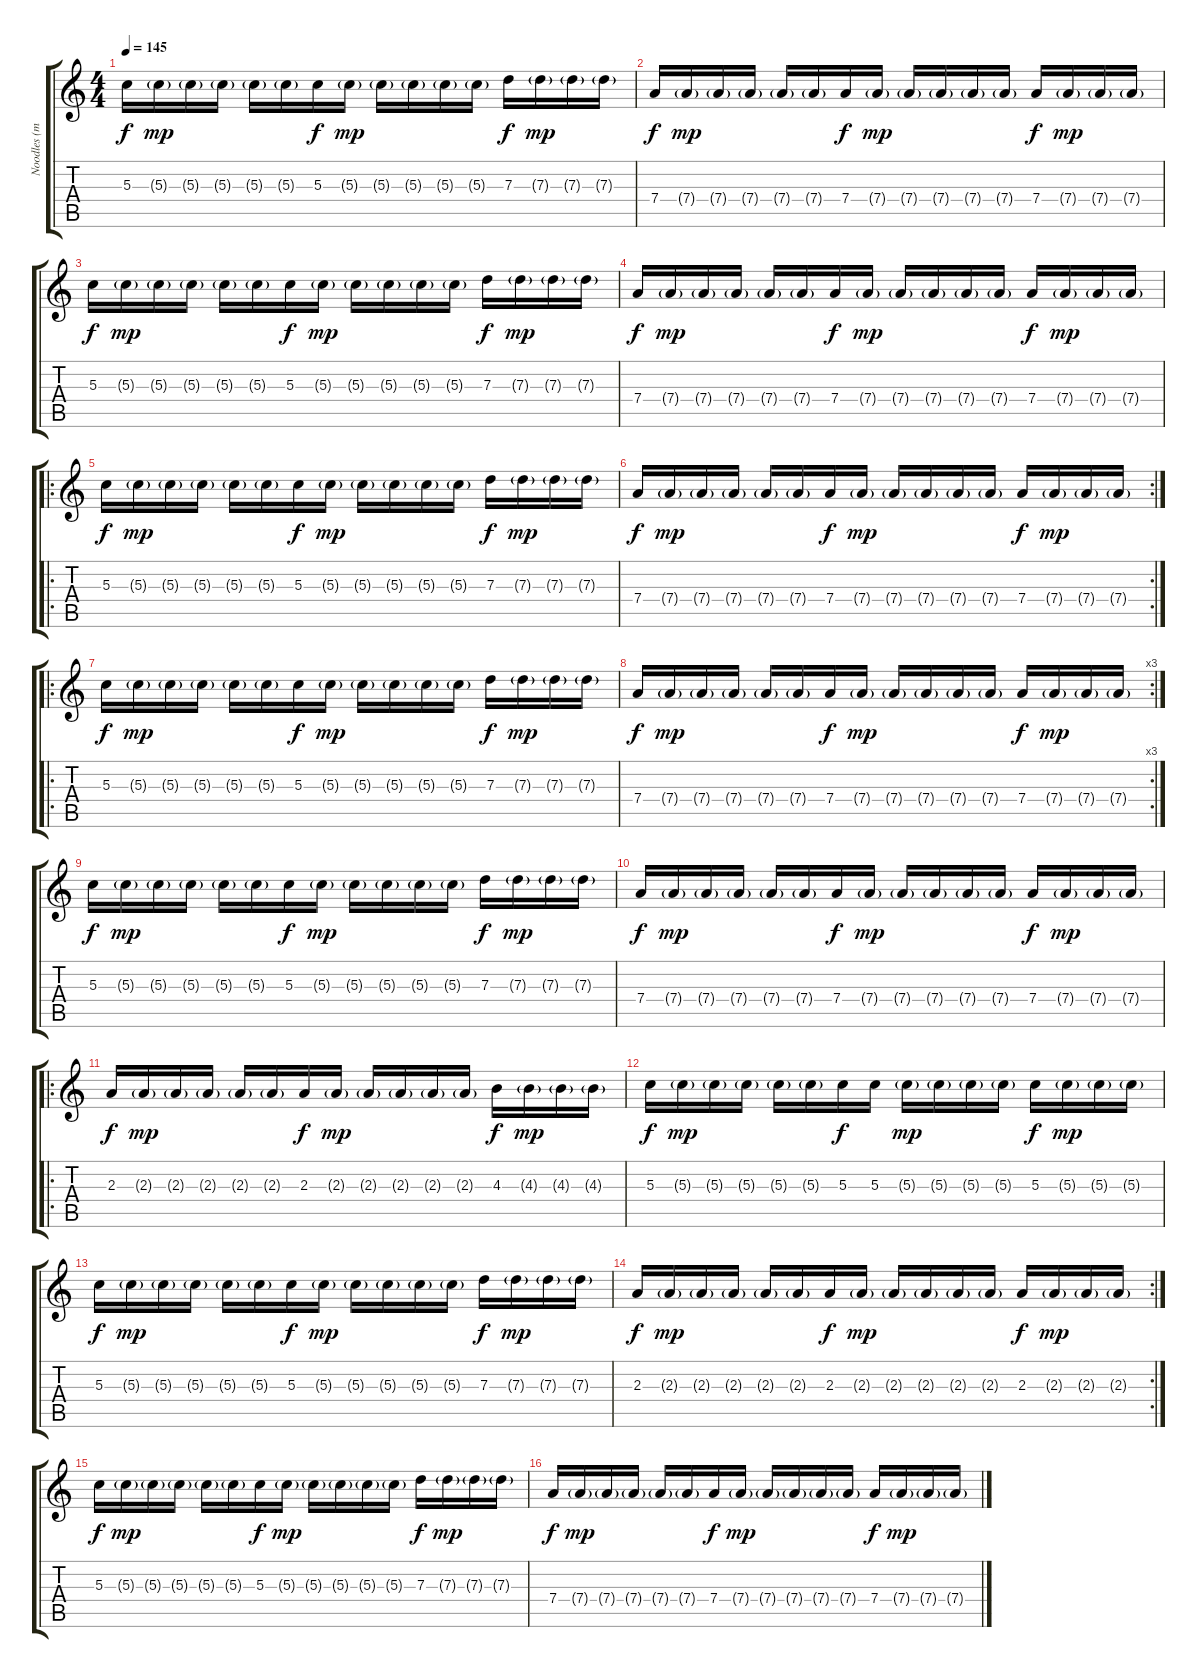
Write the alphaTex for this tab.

\track ("Noodles (muted guitar)" "Noodles (m") {instrument electricguitarmuted}
\staff {score tabs}
\tuning (E4 B3 G3 D3 A2 E2) {hide}
\ts (4 4)
\tempo 145
\clef g2
\ks c
5.3.16{dy f instrument electricguitarmuted} 5.3{g}.16{dy mp} 5.3{g}.16 5.3{g}.16 5.3{g}.16 5.3{g}.16 5.3.16{dy f} 5.3{g}.16{dy mp} 5.3{g}.16 5.3{g}.16 5.3{g}.16 5.3{g}.16 7.3.16{dy f} 7.3{g}.16{dy mp} 7.3{g}.16 7.3{g}.16 |
7.4.16{dy f} 7.4{g}.16{dy mp} 7.4{g}.16 7.4{g}.16 7.4{g}.16 7.4{g}.16 7.4.16{dy f} 7.4{g}.16{dy mp} 7.4{g}.16 7.4{g}.16 7.4{g}.16 7.4{g}.16 7.4.16{dy f} 7.4{g}.16{dy mp} 7.4{g}.16 7.4{g}.16 |
5.3.16{dy f} 5.3{g}.16{dy mp} 5.3{g}.16 5.3{g}.16 5.3{g}.16 5.3{g}.16 5.3.16{dy f} 5.3{g}.16{dy mp} 5.3{g}.16 5.3{g}.16 5.3{g}.16 5.3{g}.16 7.3.16{dy f} 7.3{g}.16{dy mp} 7.3{g}.16 7.3{g}.16 |
7.4.16{dy f} 7.4{g}.16{dy mp} 7.4{g}.16 7.4{g}.16 7.4{g}.16 7.4{g}.16 7.4.16{dy f} 7.4{g}.16{dy mp} 7.4{g}.16 7.4{g}.16 7.4{g}.16 7.4{g}.16 7.4.16{dy f} 7.4{g}.16{dy mp} 7.4{g}.16 7.4{g}.16 |
\ro
5.3.16{dy f} 5.3{g}.16{dy mp} 5.3{g}.16 5.3{g}.16 5.3{g}.16 5.3{g}.16 5.3.16{dy f} 5.3{g}.16{dy mp} 5.3{g}.16 5.3{g}.16 5.3{g}.16 5.3{g}.16 7.3.16{dy f} 7.3{g}.16{dy mp} 7.3{g}.16 7.3{g}.16 |
\rc 2
7.4.16{dy f} 7.4{g}.16{dy mp} 7.4{g}.16 7.4{g}.16 7.4{g}.16 7.4{g}.16 7.4.16{dy f} 7.4{g}.16{dy mp} 7.4{g}.16 7.4{g}.16 7.4{g}.16 7.4{g}.16 7.4.16{dy f} 7.4{g}.16{dy mp} 7.4{g}.16 7.4{g}.16 |
\ro
5.3.16{dy f} 5.3{g}.16{dy mp} 5.3{g}.16 5.3{g}.16 5.3{g}.16 5.3{g}.16 5.3.16{dy f} 5.3{g}.16{dy mp} 5.3{g}.16 5.3{g}.16 5.3{g}.16 5.3{g}.16 7.3.16{dy f} 7.3{g}.16{dy mp} 7.3{g}.16 7.3{g}.16 |
\rc 3
7.4.16{dy f} 7.4{g}.16{dy mp} 7.4{g}.16 7.4{g}.16 7.4{g}.16 7.4{g}.16 7.4.16{dy f} 7.4{g}.16{dy mp} 7.4{g}.16 7.4{g}.16 7.4{g}.16 7.4{g}.16 7.4.16{dy f} 7.4{g}.16{dy mp} 7.4{g}.16 7.4{g}.16 |
5.3.16{dy f} 5.3{g}.16{dy mp} 5.3{g}.16 5.3{g}.16 5.3{g}.16 5.3{g}.16 5.3.16{dy f} 5.3{g}.16{dy mp} 5.3{g}.16 5.3{g}.16 5.3{g}.16 5.3{g}.16 7.3.16{dy f} 7.3{g}.16{dy mp} 7.3{g}.16 7.3{g}.16 |
7.4.16{dy f} 7.4{g}.16{dy mp} 7.4{g}.16 7.4{g}.16 7.4{g}.16 7.4{g}.16 7.4.16{dy f} 7.4{g}.16{dy mp} 7.4{g}.16 7.4{g}.16 7.4{g}.16 7.4{g}.16 7.4.16{dy f} 7.4{g}.16{dy mp} 7.4{g}.16 7.4{g}.16 |
\ro
2.3.16{dy f} 2.3{g}.16{dy mp} 2.3{g}.16 2.3{g}.16 2.3{g}.16 2.3{g}.16 2.3.16{dy f} 2.3{g}.16{dy mp} 2.3{g}.16 2.3{g}.16 2.3{g}.16 2.3{g}.16 4.3.16{dy f} 4.3{g}.16{dy mp} 4.3{g}.16 4.3{g}.16 |
5.3.16{dy f} 5.3{g}.16{dy mp} 5.3{g}.16 5.3{g}.16 5.3{g}.16 5.3{g}.16 5.3.16{dy f} 5.3.16 5.3{g}.16{dy mp} 5.3{g}.16 5.3{g}.16 5.3{g}.16 5.3.16{dy f} 5.3{g}.16{dy mp} 5.3{g}.16 5.3{g}.16 |
5.3.16{dy f} 5.3{g}.16{dy mp} 5.3{g}.16 5.3{g}.16 5.3{g}.16 5.3{g}.16 5.3.16{dy f} 5.3{g}.16{dy mp} 5.3{g}.16 5.3{g}.16 5.3{g}.16 5.3{g}.16 7.3.16{dy f} 7.3{g}.16{dy mp} 7.3{g}.16 7.3{g}.16 |
\rc 2
2.3.16{dy f} 2.3{g}.16{dy mp} 2.3{g}.16 2.3{g}.16 2.3{g}.16 2.3{g}.16 2.3.16{dy f} 2.3{g}.16{dy mp} 2.3{g}.16 2.3{g}.16 2.3{g}.16 2.3{g}.16 2.3.16{dy f} 2.3{g}.16{dy mp} 2.3{g}.16 2.3{g}.16 |
5.3.16{dy f} 5.3{g}.16{dy mp} 5.3{g}.16 5.3{g}.16 5.3{g}.16 5.3{g}.16 5.3.16{dy f} 5.3{g}.16{dy mp} 5.3{g}.16 5.3{g}.16 5.3{g}.16 5.3{g}.16 7.3.16{dy f} 7.3{g}.16{dy mp} 7.3{g}.16 7.3{g}.16 |
7.4.16{dy f} 7.4{g}.16{dy mp} 7.4{g}.16 7.4{g}.16 7.4{g}.16 7.4{g}.16 7.4.16{dy f} 7.4{g}.16{dy mp} 7.4{g}.16 7.4{g}.16 7.4{g}.16 7.4{g}.16 7.4.16{dy f} 7.4{g}.16{dy mp} 7.4{g}.16 7.4{g}.16
